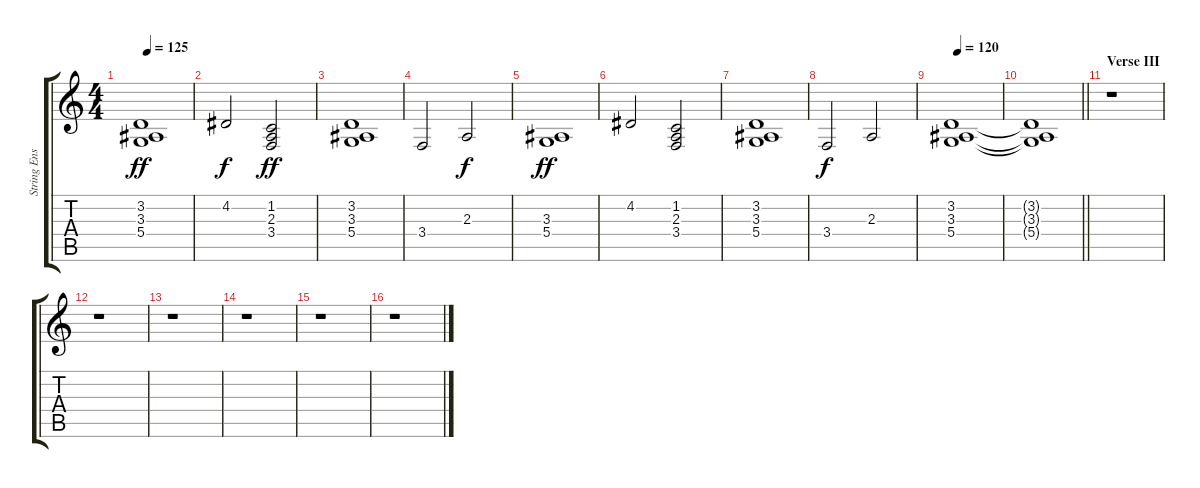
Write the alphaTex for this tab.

\track ("String Ensemble I" "String Ens") {instrument stringensemble2}
\staff {score tabs}
\tuning (E4 B3 G3 D3 A2 E2) {hide}
\ts (4 4)
\tempo 125
\clef g2
\ks c
(3.2 3.3 5.4).1{dy ff} |
4.2.2{dy f} (1.2 2.3 3.4).2{dy ff} |
(3.2 3.3 5.4).1 |
3.4.2 2.3.2{dy f} |
(3.3 5.4).1{dy ff} |
4.2.2 (1.2 2.3 3.4).2 |
(3.2 3.3 5.4).1 |
3.4.2{dy f} 2.3.2 |
\tempo 120
(3.2 3.3 5.4).1 |
\barLineRight lightlight
(3.2{t} 3.3{t} 5.4{t}).1 |
\section ("" "Verse III")
r.1 |
r.1 |
r.1 |
r.1 |
r.1 |
r.1
